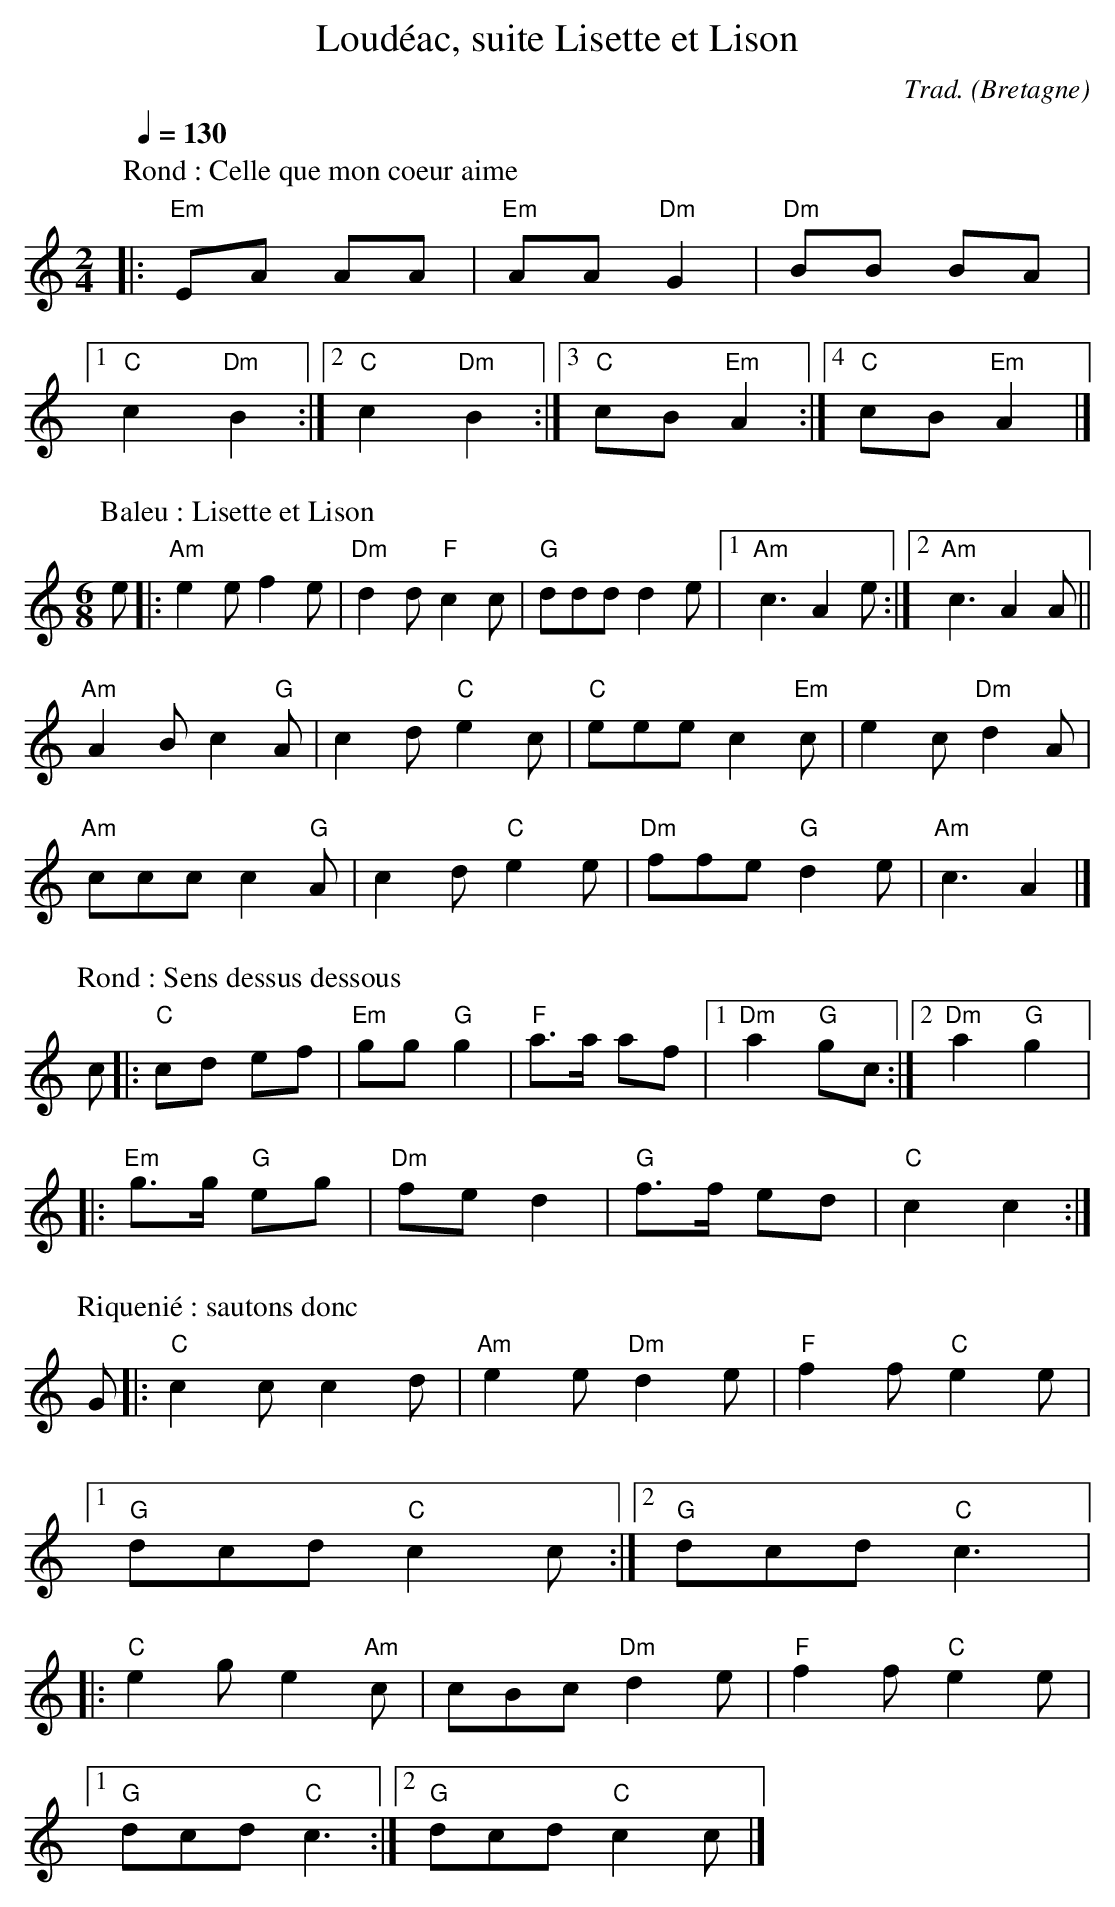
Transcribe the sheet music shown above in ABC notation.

X:1
T:Loudéac, suite Lisette et Lison
C:Trad.
O:Bretagne
M:2/4
L:1/8
Q:1/4=130
K:Cmaj
P:Rond : Celle que mon coeur aime
|: "Em"EA AA | "Em"AA "Dm"G2 | "Dm"BB BA |1
"C"c2 "Dm"B2 :|2 "C"c2 "Dm"B2 :|3 "C"cB "Em"A2 :|4 "C"cB "Em"A2 |]
%%vskip 1
M:6/8
L:1/8
K:C
P:Baleu : Lisette et Lison
e |: "Am"e2e f2e | "Dm"d2d "F"c2c | "G"ddd d2e |1 "Am"c3 A2e :|2 "Am"c3 A2A ||
"Am"A2B c2"G"A | c2d "C"e2c | "C"eee c2"Em"c | e2c "Dm"d2A |
"Am"ccc c2"G"A | c2d "C"e2e | "Dm"ffe "G"d2e | "Am"c3 A2 |]
%%vskip 1
P:Rond : Sens dessus dessous
K:Cmaj
K:C
c |: "C"cd ef | "Em"gg "G"g2 | "F"a>a af |1 "Dm"a2 "G"gc :|2 "Dm"a2 "G"g2 |:
"Em"g>g "G"eg | "Dm"fe d2 | "G"f>f ed | "C"c2 c2 :|
%%vskip 1
P:Riquenié : sautons donc
G |: "C"c2 c c2 d | "Am"e2 e "Dm"d2 e | "F"f2 f "C"e2 e |1
"G"dcd "C"c2 c :|2 "G"dcd "C"c3 |:
"C"e2 g e2 "Am"c | cBc "Dm"d2 e | "F"f2 f "C"e2 e |1
"G"dcd "C"c3 :|2 "G"dcd "C"c2 c |]
